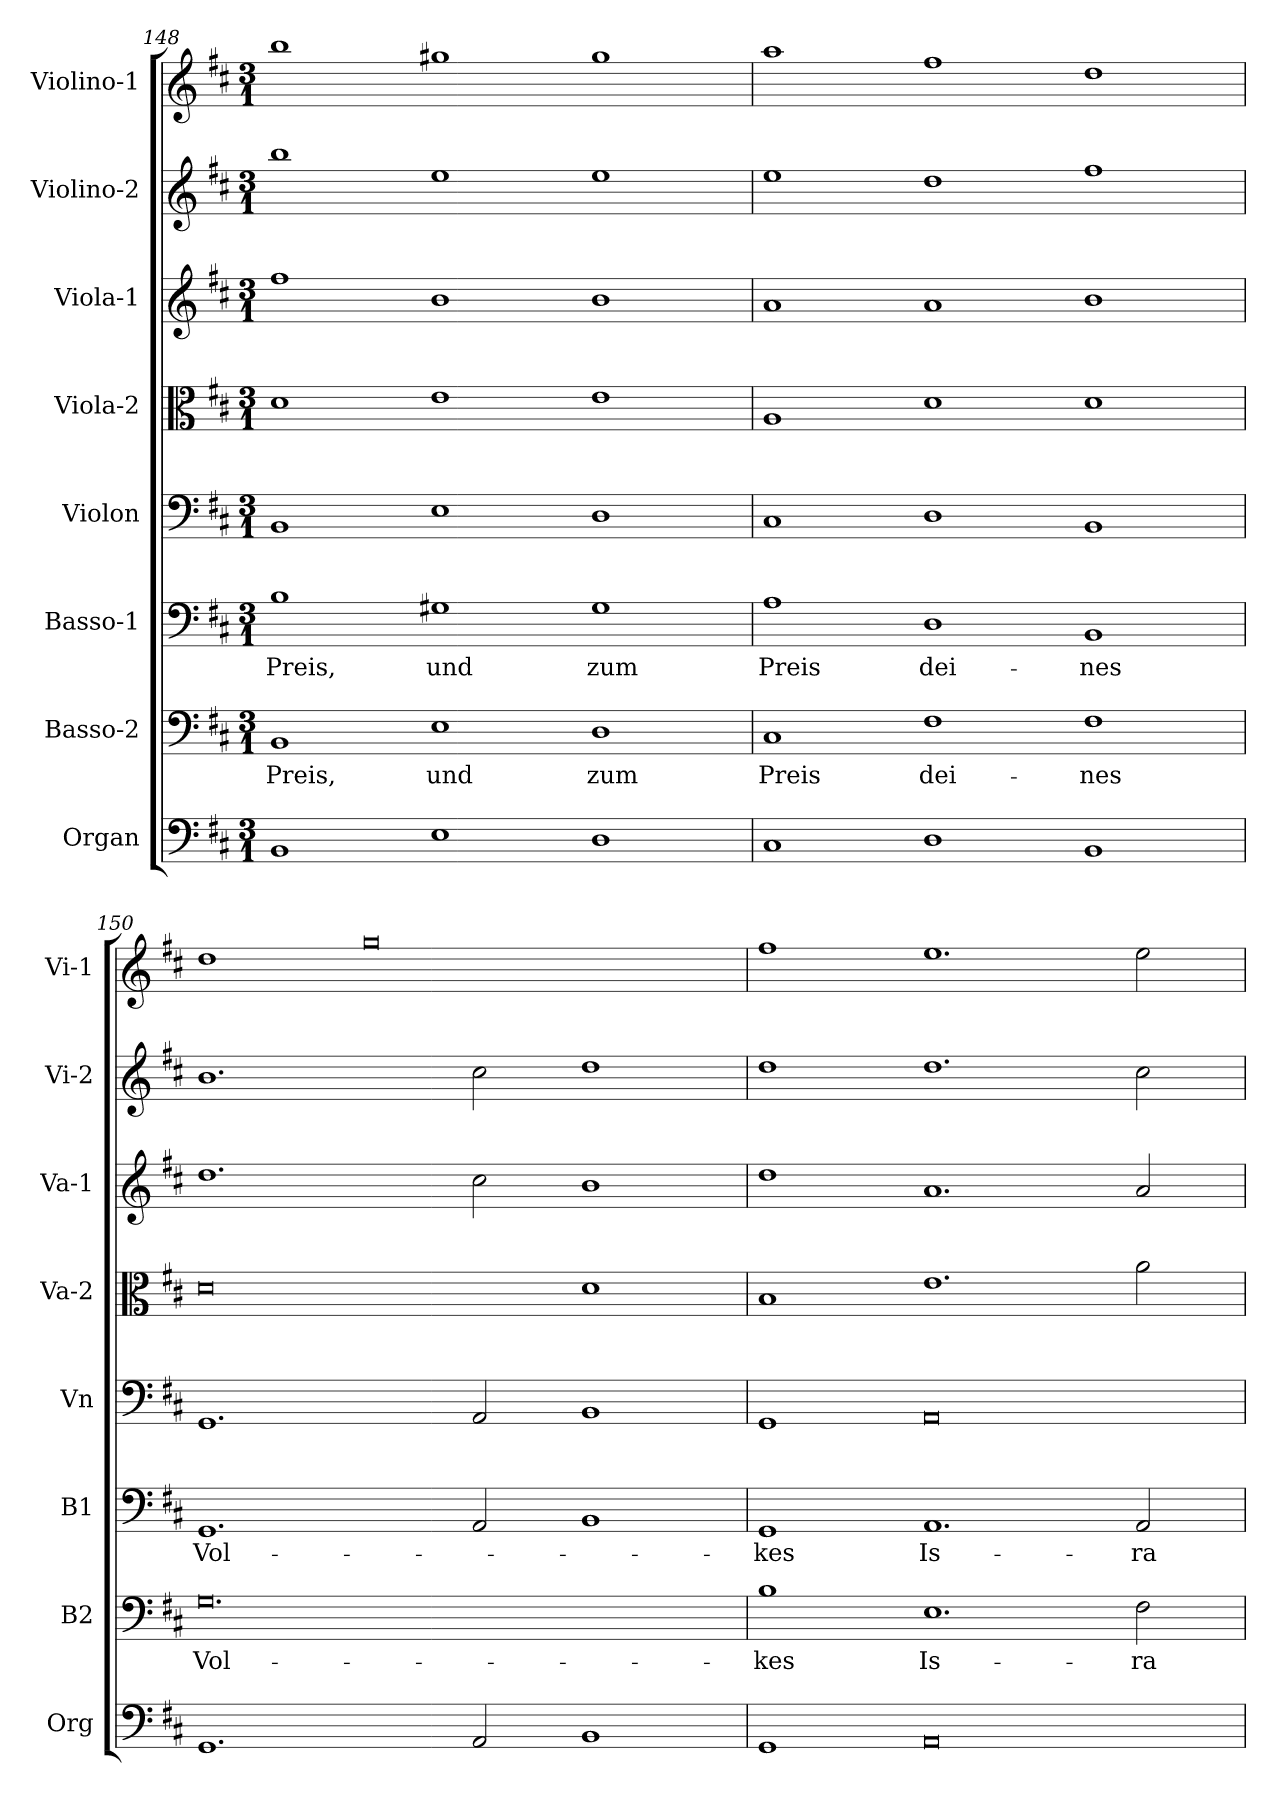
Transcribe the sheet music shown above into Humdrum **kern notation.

**kern	**kern	**text	**kern	**text	**kern	**kern	**kern	**kern	**kern
*part8	*part7	*part7	*part6	*part6	*part5	*part4	*part3	*part2	*part1
*staff8	*staff7	*staff7	*staff6	*staff6	*staff5	*staff4	*staff3	*staff2	*staff1
*I"Organ	*I"Basso-2	*	*I"Basso-1	*	*I"Violon	*I"Viola-2	*I"Viola-1	*I"Violino-2	*I"Violino-1
*I'Org	*I'B2	*	*I'B1	*	*I'Vn	*I'Va-2	*I'Va-1	*I'Vi-2	*I'Vi-1
*clefF4	*clefF4	*	*clefF4	*	*clefF4	*clefC3	*clefG2	*clefG2	*clefG2
*k[f#c#]	*k[f#c#]	*	*k[f#c#]	*	*k[f#c#]	*k[f#c#]	*k[f#c#]	*k[f#c#]	*k[f#c#]
*D:	*D:	*	*D:	*	*D:	*D:	*D:	*D:	*D:
*M3/1	*M3/1	*	*M3/1	*	*M3/1	*M3/1	*M3/1	*M3/1	*M3/1
=148	=148	=148	=148	=148	=148	=148	=148	=148	=148
!	!	!LO:LY:b	!	!LO:LY:b	!	!	!	!	!
1BB	1BB	Preis,	1B	Preis,	1BB	1d	1ff#	1bb	1bb
!	!	!LO:LY:b	!	!LO:LY:b	!	!	!	!	!
1E	1E	und	1G#X	und	1E	1e	1b	1ee	1gg#X
!	!	!LO:LY:b	!	!LO:LY:b	!	!	!	!	!
1D	1D	zum	1G#	zum	1D	1e	1b	1ee	1gg#
!!LO:LB:g=z
=149	=149	=149	=149	=149	=149	=149	=149	=149	=149
!	!	!LO:LY:b	!	!LO:LY:b	!	!	!	!	!
1C#	1C#	Preis	1A	Preis	1C#	1A	1a	1ee	1aa
!	!	!LO:LY:b	!	!LO:LY:b	!	!	!	!	!
1D	1F#	dei-	1D	dei-	1D	1d	1a	1dd	1ff#
!	!	!LO:LY:b	!	!LO:LY:b	!	!	!	!	!
1BB	1F#	-nes	1BB	-nes	1BB	1d	1b	1ff#	1dd
=150	=150	=150	=150	=150	=150	=150	=150	=150	=150
!	!	!LO:LY:b	!	!LO:LY:b	!	!	!	!	!
1.GG	0.G	Vol-	1.GG	Vol-	1.GG	0d	1.dd	1.b	1dd
.	.	.	.	.	.	.	.	.	0gg
2AA/	.	.	2AA/	.	2AA/	.	2cc#\	2cc#\	.
1BB	.	.	1BB	.	1BB	1d	1b	1dd	.
=151	=151	=151	=151	=151	=151	=151	=151	=151	=151
!	!	!LO:LY:b	!	!LO:LY:b	!	!	!	!	!
1GG	1B	-kes	1GG	-kes	1GG	1B	1dd	1dd	1ff#
!	!	!LO:LY:b	!	!LO:LY:b	!	!	!	!	!
0AA	1.E	Is-	1.AA	Is-	0AA	1.e	1.a	1.dd	1.ee
!	!	!LO:LY:b	!	!LO:LY:b	!	!	!	!	!
.	2F#\	-ra-	2AA/	-ra-	.	2a\	2a/	2cc#\	2ee\
=	=	=	=	=	=	=	=	=	=
*-	*-	*-	*-	*-	*-	*-	*-	*-	*-
